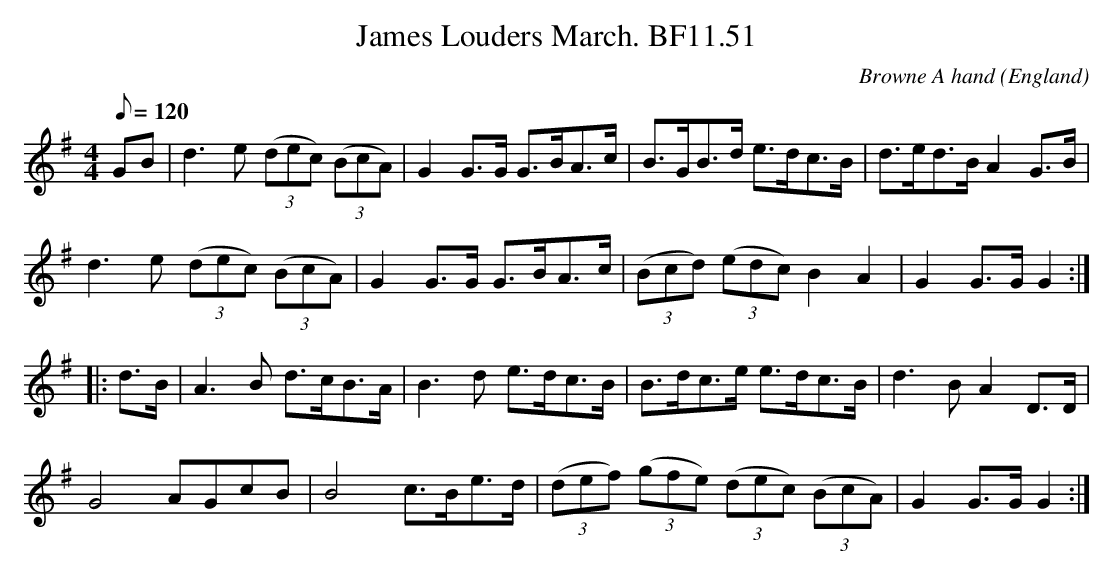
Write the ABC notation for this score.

X:1
T:James Louders March. BF11.51
M:4/4
Q:120
C:Browne A hand
O:England
K:G
GB|d3e ((3dec) ((3BcA)|G2G>G G>BA>c|B>GB>d e>dc>B|d>ed>BA2G>B|!
d3e ((3dec) ((3BcA)|G2G>G G>BA>c| ((3Bcd) ((3edc) B2A2|G2G>GG2::!
d>B|A3B d>cB>A|B3d e>dc>B|B>dc>e e>dc>B|d3BA2D>D|!
G4A-Gc-B|B4c>Be>d| ((3def) ((3gfe) ((3dec) ((3BcA)|G2G>GG2:|]
